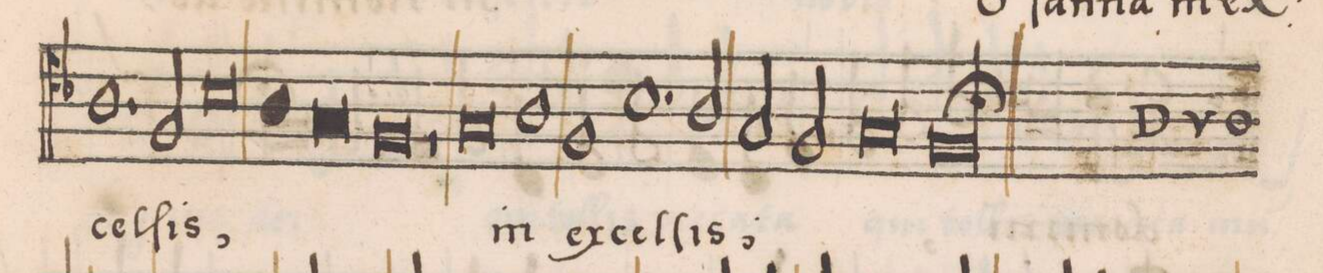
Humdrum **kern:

**kern	**text
*I"TENOR	*
*clefC4	*
*k[b-]	*
*met(C|3)	*
*M3/1	*
2F/	-ſis,
0B-	.
=57-	=57-
*col	*
1A	.
0G	.
*Xcol	*
=58-	=58-
0F	.
1r	.
=59-	=59-
0G	in
1A	.
=60-	=60-
1F	ex-
1.B-	-cel-
2A/	-ſis;
=61-	=61-
2G/	.
2F/	.
0G	.
=62-	=62-
[0.Fl;	.
=63-	=63-
0.F]	.
=64||	=64||
*-	*-
